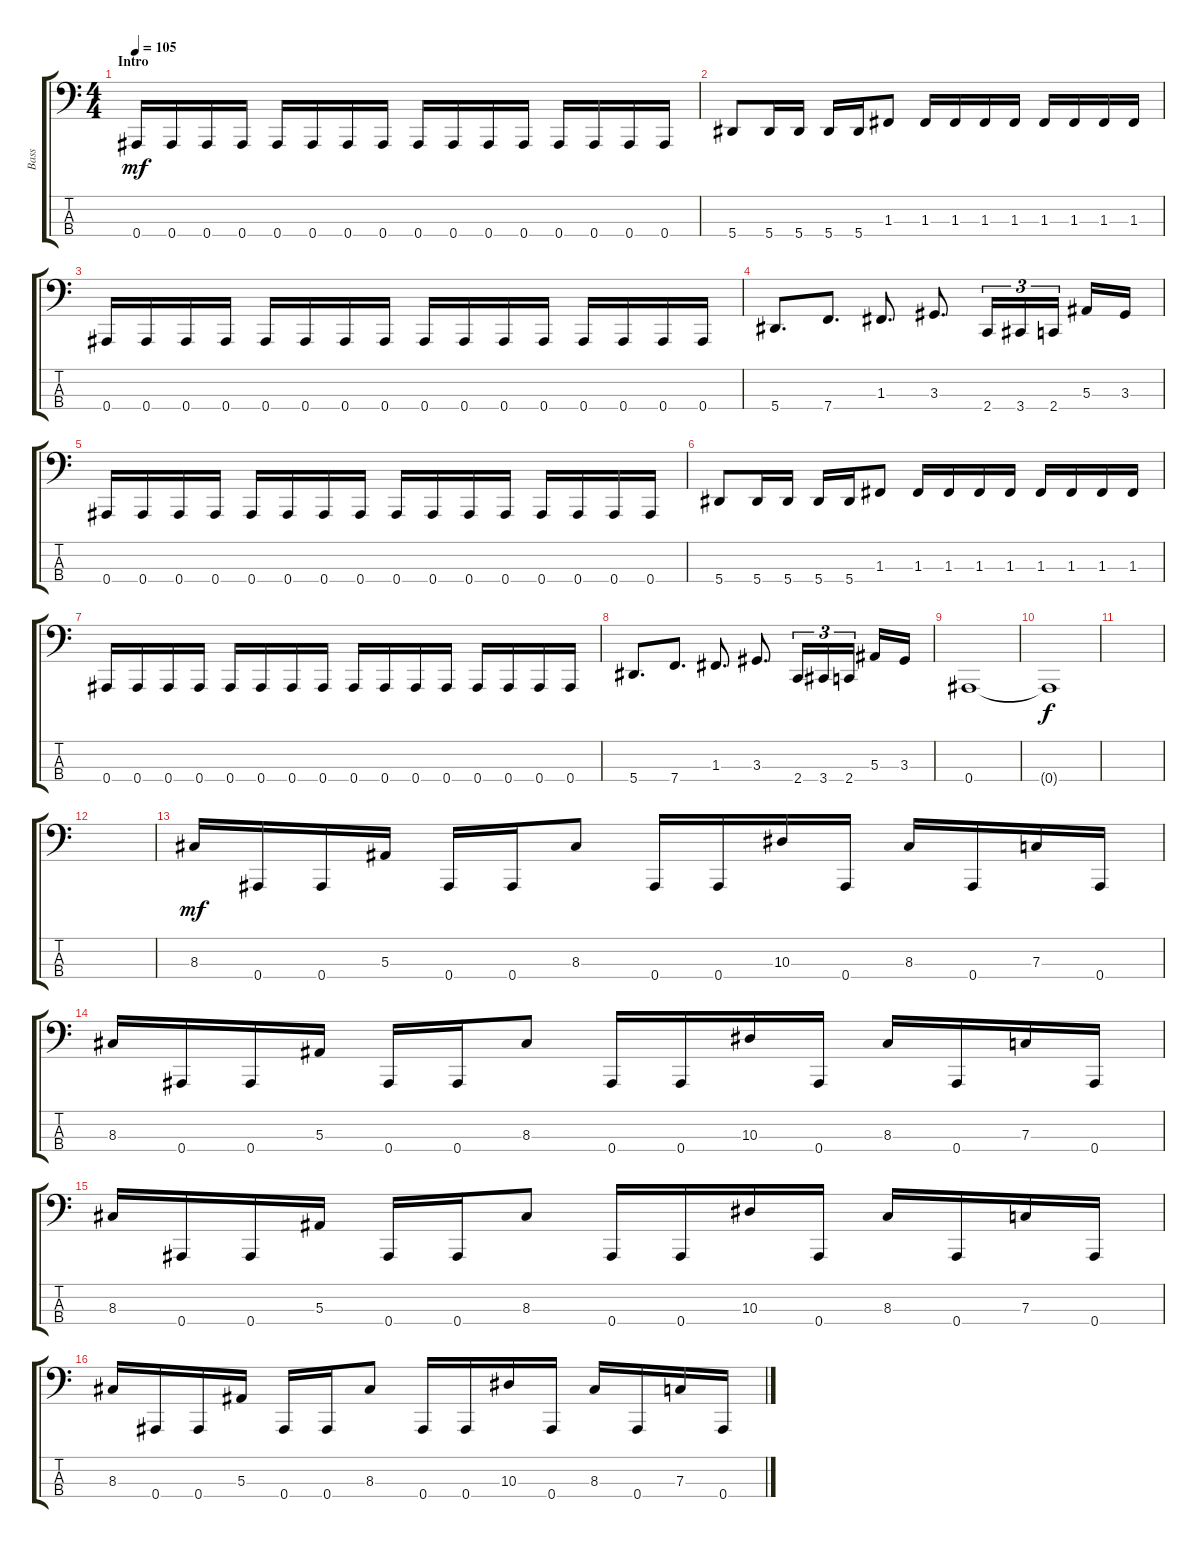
\track ("Bass" "Bass") {instrument electricbassfinger}
\staff {score tabs}
\tuning (Eb2 Bb1 F1 Bb0) {hide}
\ts (4 4)
\section ("" "Intro")
\tempo 105
\clef f4
\ks c
0.4.16{dy mf instrument electricbassfinger} 0.4.16 0.4.16 0.4.16 0.4.16 0.4.16 0.4.16 0.4.16 0.4.16 0.4.16 0.4.16 0.4.16 0.4.16 0.4.16 0.4.16 0.4.16 |
5.4.8 5.4.16 5.4.16 5.4.16 5.4.16 1.3.8 1.3.16 1.3.16 1.3.16 1.3.16 1.3.16 1.3.16 1.3.16 1.3.16 |
0.4.16 0.4.16 0.4.16 0.4.16 0.4.16 0.4.16 0.4.16 0.4.16 0.4.16 0.4.16 0.4.16 0.4.16 0.4.16 0.4.16 0.4.16 0.4.16 |
5.4.8{d} 7.4.8{d} 1.3.8{d} 3.3.8{d} 2.4.16{tu (3 2)} 3.4.16{tu (3 2)} 2.4.16{tu (3 2) beam splitsecondary} 5.3.16 3.3.16 |
0.4.16 0.4.16 0.4.16 0.4.16 0.4.16 0.4.16 0.4.16 0.4.16 0.4.16 0.4.16 0.4.16 0.4.16 0.4.16 0.4.16 0.4.16 0.4.16 |
5.4.8 5.4.16 5.4.16 5.4.16 5.4.16 1.3.8 1.3.16 1.3.16 1.3.16 1.3.16 1.3.16 1.3.16 1.3.16 1.3.16 |
0.4.16 0.4.16 0.4.16 0.4.16 0.4.16 0.4.16 0.4.16 0.4.16 0.4.16 0.4.16 0.4.16 0.4.16 0.4.16 0.4.16 0.4.16 0.4.16 |
5.4.8{d} 7.4.8{d} 1.3.8{d} 3.3.8{d} 2.4.16{tu (3 2)} 3.4.16{tu (3 2)} 2.4.16{tu (3 2) beam splitsecondary} 5.3.16 3.3.16 |
0.4.1 |
0.4{t}.1{dy f} |
|
|
8.3.16{dy mf} 0.4.16 0.4.16 5.3.16 0.4.16 0.4.16 8.3.8 0.4.16 0.4.16 10.3.16 0.4.16 8.3.16 0.4.16 7.3.16 0.4.16 |
8.3.16 0.4.16 0.4.16 5.3.16 0.4.16 0.4.16 8.3.8 0.4.16 0.4.16 10.3.16 0.4.16 8.3.16 0.4.16 7.3.16 0.4.16 |
8.3.16 0.4.16 0.4.16 5.3.16 0.4.16 0.4.16 8.3.8 0.4.16 0.4.16 10.3.16 0.4.16 8.3.16 0.4.16 7.3.16 0.4.16 |
8.3.16 0.4.16 0.4.16 5.3.16 0.4.16 0.4.16 8.3.8 0.4.16 0.4.16 10.3.16 0.4.16 8.3.16 0.4.16 7.3.16 0.4.16
